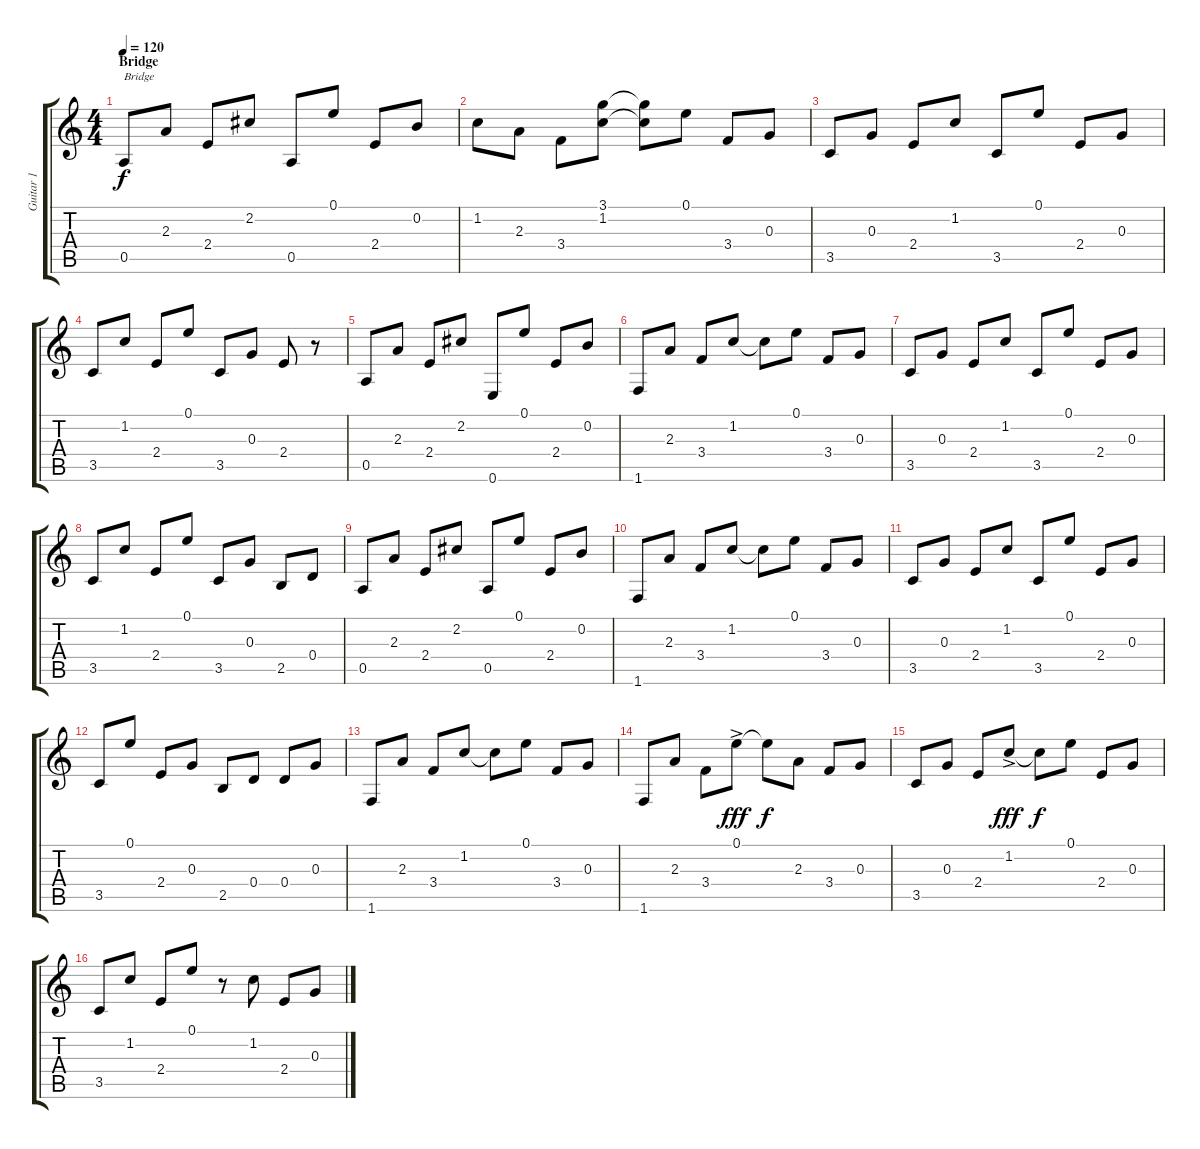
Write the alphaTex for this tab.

\track ("Guitar 1" "Guitar 1") {instrument acousticguitarnylon}
\staff {score tabs}
\tuning (E4 B3 G3 D3 A2 E2) {hide}
\ts (4 4)
\section ("" "Bridge")
\tempo 120
\clef g2
\ks c
0.5.8{txt "Bridge" dy f} 2.3.8 2.4.8 2.2.8 0.5.8 0.1.8 2.4.8 0.2.8 |
1.2.8 2.3.8 3.4.8 (3.1 1.2).8 (3.1{t} 1.2{t}).8 0.1.8 3.4.8 0.3.8 |
3.5.8 0.3.8 2.4.8 1.2.8 3.5.8 0.1.8 2.4.8 0.3.8 |
3.5.8 1.2.8 2.4.8 0.1.8 3.5.8 0.3.8 2.4.8 r.8 |
0.5.8 2.3.8 2.4.8 2.2.8 0.6.8 0.1.8 2.4.8 0.2.8 |
1.6.8 2.3.8 3.4.8 1.2.8 1.2{t}.8 0.1.8 3.4.8 0.3.8 |
3.5.8 0.3.8 2.4.8 1.2.8 3.5.8 0.1.8 2.4.8 0.3.8 |
3.5.8 1.2.8 2.4.8 0.1.8 3.5.8 0.3.8 2.5.8 0.4.8 |
0.5.8 2.3.8 2.4.8 2.2.8 0.5.8 0.1.8 2.4.8 0.2.8 |
1.6.8 2.3.8 3.4.8 1.2.8 1.2{t}.8 0.1.8 3.4.8 0.3.8 |
3.5.8 0.3.8 2.4.8 1.2.8 3.5.8 0.1.8 2.4.8 0.3.8 |
3.5.8 0.1.8 2.4.8 0.3.8 2.5.8 0.4.8 0.4.8 0.3.8 |
1.6.8 2.3.8 3.4.8 1.2.8 1.2{t}.8 0.1.8 3.4.8 0.3.8 |
1.6.8 2.3.8 3.4.8 0.1{ac}.8{dy fff} 0.1{t}.8{dy f} 2.3.8 3.4.8 0.3.8 |
3.5.8 0.3.8 2.4.8 1.2{ac}.8{dy fff} 1.2{t}.8{dy f} 0.1.8 2.4.8 0.3.8 |
3.5.8 1.2.8 2.4.8 0.1.8 r.8 1.2.8 2.4.8 0.3.8
